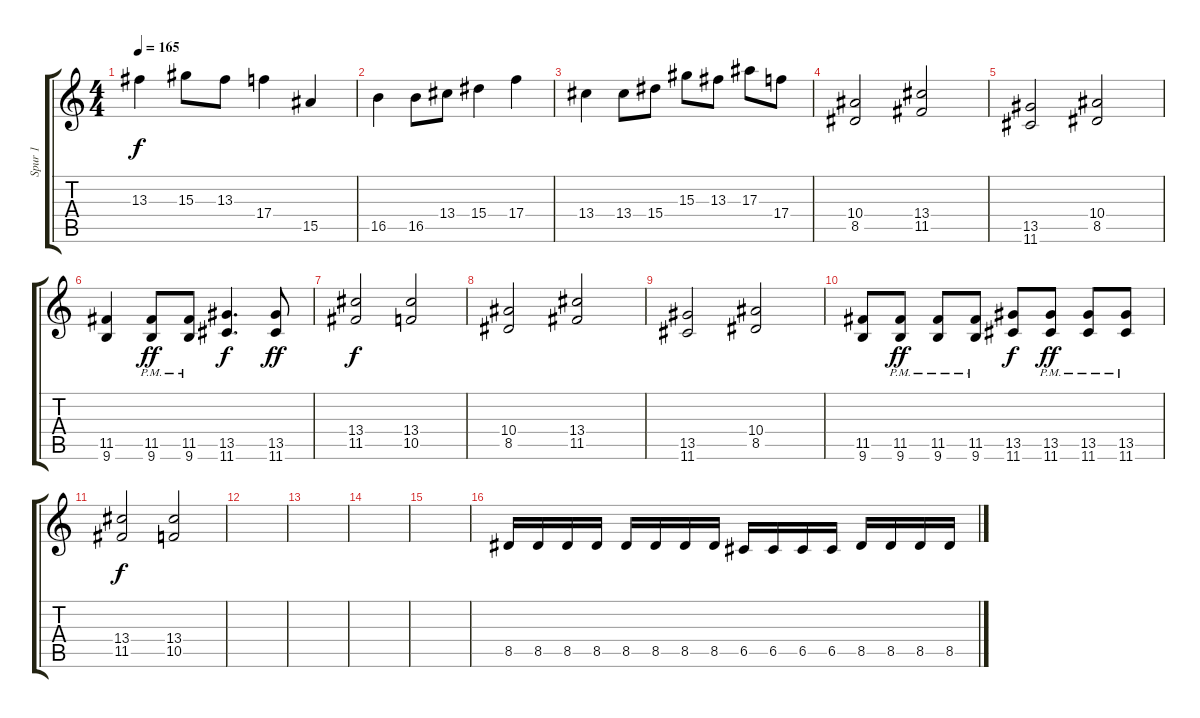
\track ("Spur 1" "Spur 1") {instrument distortionguitar}
\staff {score tabs}
\tuning (D4 A3 F3 C3 G2 D2) {hide}
\ts (4 4)
\tempo 165
\clef g2
\ks c
13.3.4{dy f} 15.3.8 13.3.8 17.4.4 15.5.4 |
16.5.4 16.5.8 13.4.8 15.4.4 17.4.4 |
13.4.4 13.4.8 15.4.8 15.3.8 13.3.8 17.3.8 17.4.8 |
(10.4 8.5).2 (13.4 11.5).2 |
(13.5 11.6).2 (10.4 8.5).2 |
(11.5 9.6).4 (11.5{pm} 9.6{pm}).8{dy ff} (11.5{pm} 9.6{pm}).8 (13.5 11.6).4{d dy f} (13.5 11.6).8{dy ff} |
(13.4 11.5).2{dy f} (13.4 10.5).2 |
(10.4 8.5).2 (13.4 11.5).2 |
(13.5 11.6).2 (10.4 8.5).2 |
(11.5 9.6).8 (11.5{pm} 9.6{pm}).8{dy ff} (11.5{pm} 9.6{pm}).8 (11.5{pm} 9.6{pm}).8 (13.5 11.6).8{dy f} (13.5{pm} 11.6{pm}).8{dy ff} (13.5{pm} 11.6{pm}).8 (13.5{pm} 11.6{pm}).8 |
(13.4 11.5).2{dy f} (13.4 10.5).2 |
|
|
|
|
8.5.16 8.5.16 8.5.16 8.5.16 8.5.16 8.5.16 8.5.16 8.5.16 6.5.16 6.5.16 6.5.16 6.5.16 8.5.16 8.5.16 8.5.16 8.5.16
